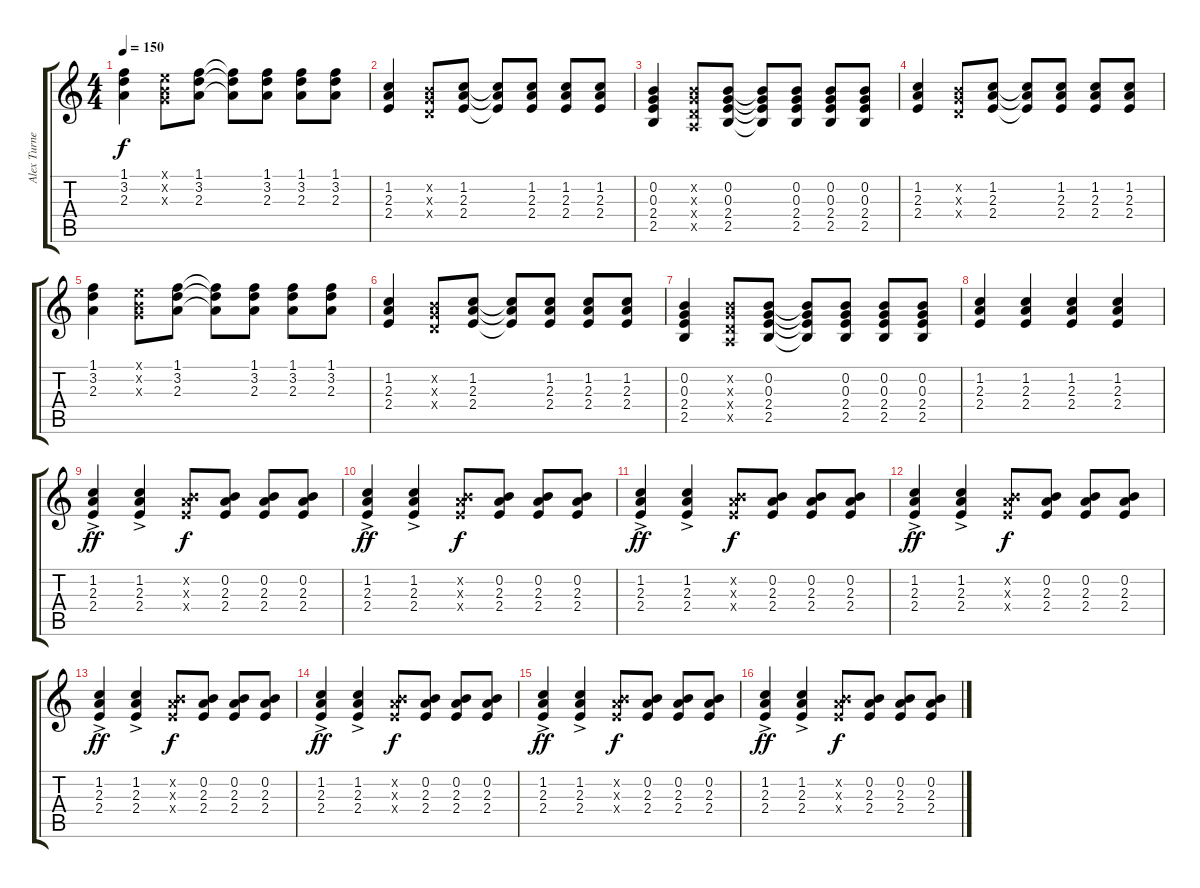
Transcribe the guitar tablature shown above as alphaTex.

\track ("Alex Turner" "Alex Turne") {instrument acousticguitarsteel}
\staff {score tabs}
\tuning (E4 B3 G3 D3 A2 E2) {hide}
\ts (4 4)
\tempo 150
\clef g2
\ks c
(1.1 3.2 2.3).4{dy f} (0.1{x} 0.2{x} 0.3{x}).8 (1.1 3.2 2.3).8 (1.1{t} 3.2{t} 2.3{t}).8 (1.1 3.2 2.3).8 (1.1 3.2 2.3).8 (1.1 3.2 2.3).8 |
(1.2 2.3 2.4).4 (0.2{x} 0.3{x} 0.4{x}).8 (1.2 2.3 2.4).8 (1.2{t} 2.3{t} 2.4{t}).8 (1.2 2.3 2.4).8 (1.2 2.3 2.4).8 (1.2 2.3 2.4).8 |
(0.2 0.3 2.4 2.5).4 (0.2{x} 0.3{x} 0.4{x} 0.5{x}).8 (0.2 0.3 2.4 2.5).8 (0.2{t} 0.3{t} 2.4{t} 2.5{t}).8 (0.2 0.3 2.4 2.5).8 (0.2 0.3 2.4 2.5).8 (0.2 0.3 2.4 2.5).8 |
(1.2 2.3 2.4).4 (0.2{x} 0.3{x} 0.4{x}).8 (1.2 2.3 2.4).8 (1.2{t} 2.3{t} 2.4{t}).8 (1.2 2.3 2.4).8 (1.2 2.3 2.4).8 (1.2 2.3 2.4).8 |
(1.1 3.2 2.3).4 (0.1{x} 0.2{x} 0.3{x}).8 (1.1 3.2 2.3).8 (1.1{t} 3.2{t} 2.3{t}).8 (1.1 3.2 2.3).8 (1.1 3.2 2.3).8 (1.1 3.2 2.3).8 |
(1.2 2.3 2.4).4 (0.2{x} 0.3{x} 0.4{x}).8 (1.2 2.3 2.4).8 (1.2{t} 2.3{t} 2.4{t}).8 (1.2 2.3 2.4).8 (1.2 2.3 2.4).8 (1.2 2.3 2.4).8 |
(0.2 0.3 2.4 2.5).4 (0.2{x} 0.3{x} 0.4{x} 0.5{x}).8 (0.2 0.3 2.4 2.5).8 (0.2{t} 0.3{t} 2.4{t} 2.5{t}).8 (0.2 0.3 2.4 2.5).8 (0.2 0.3 2.4 2.5).8 (0.2 0.3 2.4 2.5).8 |
(1.2 2.3 2.4).4 (1.2 2.3 2.4).4 (1.2 2.3 2.4).4 (1.2 2.3 2.4).4 |
(1.2{ac} 2.3 2.4).4{dy ff} (1.2{ac} 2.3 2.4).4 (0.2{x} 2.3{x} 2.4{x}).8{dy f} (0.2 2.3 2.4).8 (0.2 2.3 2.4).8 (0.2 2.3 2.4).8 |
(1.2{ac} 2.3 2.4).4{dy ff} (1.2{ac} 2.3 2.4).4 (0.2{x} 2.3{x} 2.4{x}).8{dy f} (0.2 2.3 2.4).8 (0.2 2.3 2.4).8 (0.2 2.3 2.4).8 |
(1.2{ac} 2.3 2.4).4{dy ff} (1.2{ac} 2.3 2.4).4 (0.2{x} 2.3{x} 2.4{x}).8{dy f} (0.2 2.3 2.4).8 (0.2 2.3 2.4).8 (0.2 2.3 2.4).8 |
(1.2{ac} 2.3 2.4).4{dy ff} (1.2{ac} 2.3 2.4).4 (0.2{x} 2.3{x} 2.4{x}).8{dy f} (0.2 2.3 2.4).8 (0.2 2.3 2.4).8 (0.2 2.3 2.4).8 |
(1.2{ac} 2.3 2.4).4{dy ff} (1.2{ac} 2.3 2.4).4 (0.2{x} 2.3{x} 2.4{x}).8{dy f} (0.2 2.3 2.4).8 (0.2 2.3 2.4).8 (0.2 2.3 2.4).8 |
(1.2{ac} 2.3 2.4).4{dy ff} (1.2{ac} 2.3 2.4).4 (0.2{x} 2.3{x} 2.4{x}).8{dy f} (0.2 2.3 2.4).8 (0.2 2.3 2.4).8 (0.2 2.3 2.4).8 |
(1.2{ac} 2.3 2.4).4{dy ff} (1.2{ac} 2.3 2.4).4 (0.2{x} 2.3{x} 2.4{x}).8{dy f} (0.2 2.3 2.4).8 (0.2 2.3 2.4).8 (0.2 2.3 2.4).8 |
(1.2{ac} 2.3 2.4).4{dy ff} (1.2{ac} 2.3 2.4).4 (0.2{x} 2.3{x} 2.4{x}).8{dy f} (0.2 2.3 2.4).8 (0.2 2.3 2.4).8 (0.2 2.3 2.4).8
